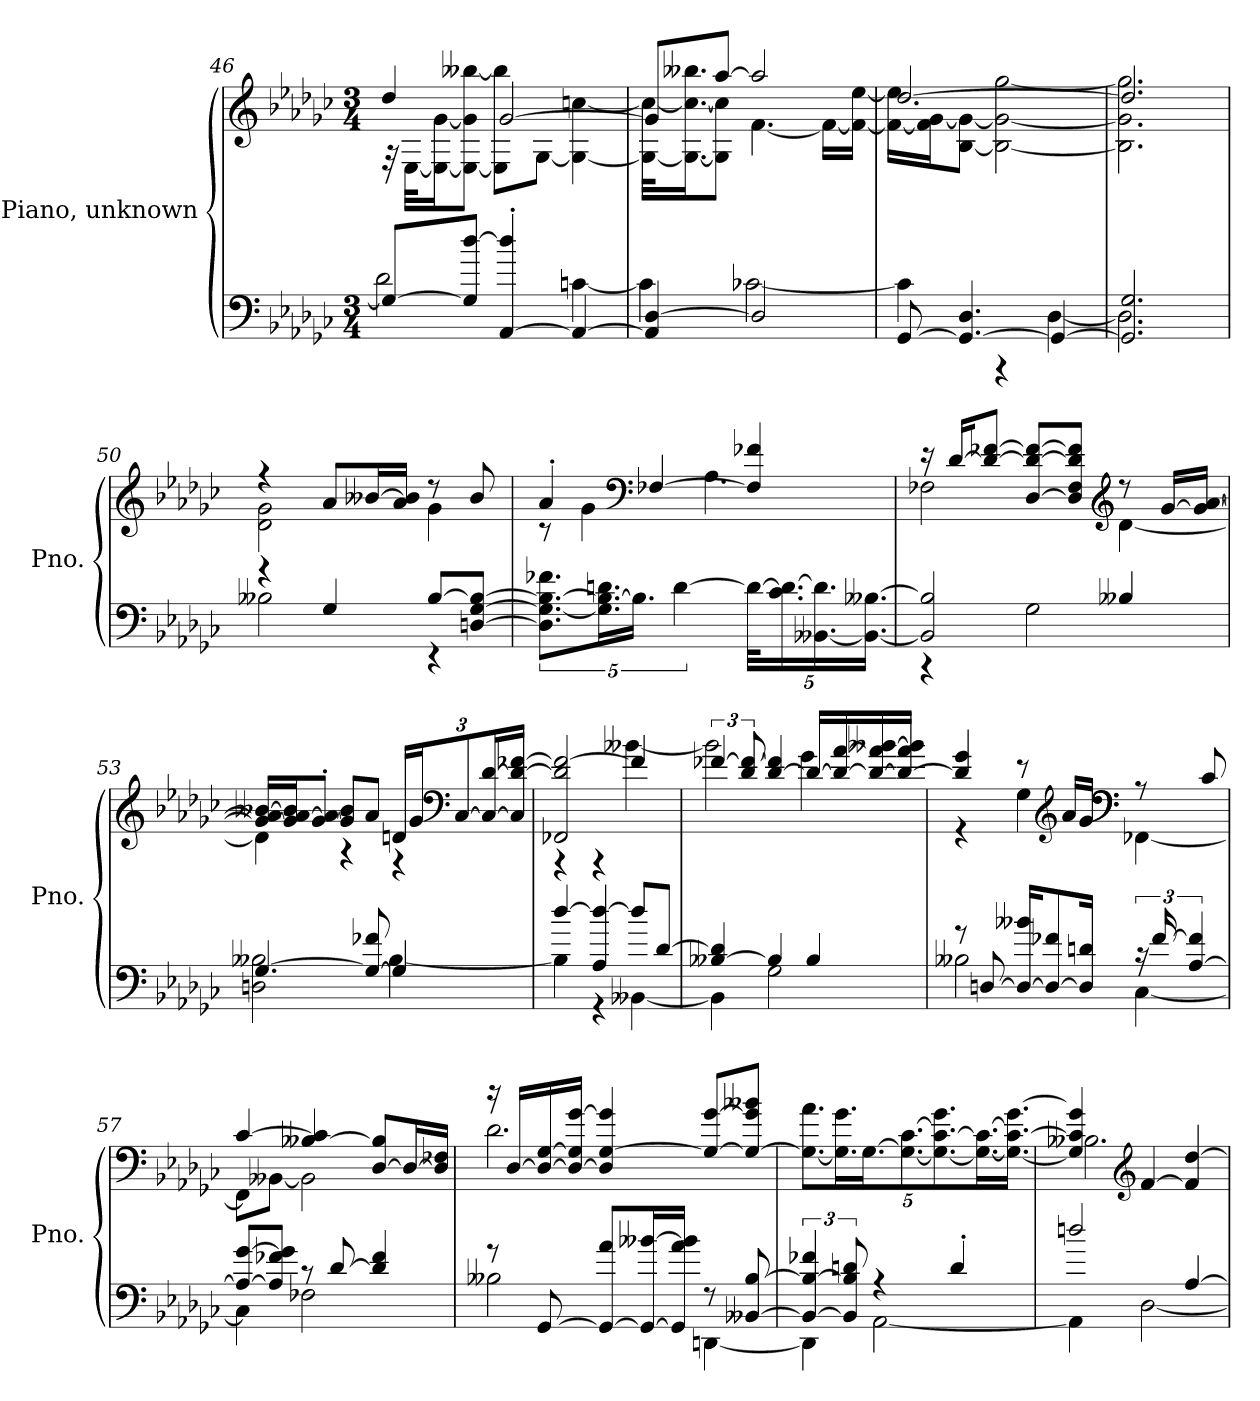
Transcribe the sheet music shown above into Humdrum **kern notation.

**kern	**kern
*part1	*part1
*staff2	*staff1
*I"Piano, unknown	*
*I'Pno.	*
!!LO:LB:g=z
*clefF4	*clefG2
*k[b-e-a-d-g-c-]	*k[b-e-a-d-g-c-]
*M3/4	*M3/4
=46	=46
*^	*^
8G-/L_	2d-\	4dd-/	32r
.	.	.	[32E-\KLL
.	.	.	16E-\_ [16g-\J
8G-/] [8dd-/J	.	.	8E-\_ 8g-\] [8bb--X\J
[4AA-/' 4dd-/]'	.	[2g-/	8E-\] 8bb--\]L
.	.	.	[8G-\J
4AA-/_	[4cn\	.	4G-\_ [4ccn\
=47	=47	=47	=47
4AA-/] [4D-/	4c\]	8g-/L]	32G-\_ 32cc\_KLL
.	.	.	16.G-\_ 16.cc\_ 16.bb--X\J
.	.	[8aa-/J	8G-\] 8cc\]J
2D-/]	[2c-X\	2aa-/]	[4.f\
.	.	.	16f\LL_
.	.	.	16f\_ [16ee-\JJ
=48	=48	=48	=48
[8GG-/	4c-\]	[2.dd-/	16f\_ 16ee-\]LL
.	.	.	16f\] [16g-\J
4.GG-/_ 4.D-/	.	.	[8B-\ 8g-\_J
.	4r	.	2B-\_ 2g-\_ [2gg-\
4GG-/_	[4D-\	.	.
=49	=49	=49	=49
2.GG-/] 2.G-/	2.D-\]	2.dd-/]	2.B-\] 2.g-\] 2.gg-\]
!!LO:LB:g=z	!!
=50	=50	=50	=50
4r	2B--X\	4r	2d-\ 2g-\
4G-/	.	8a-/L	.
.	.	[16b--X/L	.
.	.	16a-/ 16b--/]JJ	.
[8B--/L	4r	8r	4g-\
[8Dn/ [8G-/ 8B--/_J	.	8b--/	.
*v	*v	*	*
=51	=51	=51
10.D\] 10.G-\_ 10.B--\_ 10.f-X\L	4a-'/	8r
.	.	4g-\
20.G-\] 20.B--\_ 20.dn\L	.	.
20.B--\JJ]	.	.
*	*clefF4	*
.	[4F-X/	.
[5d\	.	.
.	.	4.A-\
40d\KLL_	4F-/] 4f-X/	.
20.c-\ 20.d\_	.	.
[20.BB--X\ 20.d\]	.	.
20.BB--\_ [20.B--X\JJ	.	.
!!LO:LB:g=z	!!
=52	=52	=52
*^	*	*
2BB--/] 2B--/]	4r	16r	2F-X\
.	.	[16d-/KL	.
.	.	8d-/_ [8f-X/J	.
.	2G-\	[8D-/ 8d-/_ 8f-/_L	.
.	.	8D-/] 8F-/ 8d-/] 8f-/]J	.
*	*	*clefG2	*
4B--X/	.	8r	[4d-\
.	.	[16g-/LL	.
.	.	16g-/_ [16a-/JJ	.
=53	=53	=53	=53
[4.G-/	2Dn\ 2B--X\	16g-/_ 16a-/] [16b--X/LL	4d-\]
.	.	16g-/] [16a-/ 16b--/]J	.
.	.	[8g-/' 8a-/]'J	.
.	.	8g-/] 8b--/L	4r
8G-/_ 8f-X/	.	8a-/J	.
*	*	*Xbrackettup	*
4G-/]	[4B--\	24dn/LL	4r
.	.	24g-/J	.
*	*	*clefF4	*
.	.	[12C-/	.
.	.	24C-/_ [24d/L	.
.	.	24C-/] 24d/_ [24f-X/JJ	.
=54	=54	=54	=54
[4dd-/	4B--\]	2FF-X/ 2d/] 2f-/_	4r
4A-/ 4dd-/_	4r	.	4r
8dd-/L]	[4BB--X\	4f-/]	[4b--X\
[8d-/J	.	.	.
!!LO:PB:g=z	!!
=55	=55	=55	=55
*	*	*brackettup	*
[4B--X/ 4d-/]	4BB--\]	[6f-X/	2b--\]
.	.	12d-/ 12f-/_	.
4B--/]	2G-\	[4d-/ 4f-/]	.
4B--/	.	16d-/LL_	4g-\
.	.	16d-/_ [16a-/	.
.	.	16d-/_ 16a-/] [16b--X/	.
.	.	16d-/_ 16a-/ 16b--/]JJ	.
=56	=56	=56	=56
8r	2B--X\	4d-/] 4g-/	4r
[8Dn/	.	.	.
16D/_ 16b--X/KL	.	8r	4G-\
8D/_ 8f-X/	.	.	.
*	*	*clefG2	*
.	.	16a-/LL	.
16D/] 16dn/Jk	.	16g-/JJ	.
*	*	*clefF4	*
24r	[4C-\	8r	[4FF-X\
[24f-/	.	.	.
[6A-/ 6f-/]	.	.	.
.	.	8c-/	.
!!LO:LB:g=z	!!
=57	=57	=57	=57
8A-/_ [8g-/L	4C-\]	[4c-/	8FF-\L]
8A-/] 8f-X/ 8g-/]J	.	.	[8BB--X\J
8r	2F-X\	[4B--X/ 4c-/]	2BB--\]
[8d-/	.	.	.
4d-/] 4f-/	.	[8D-/ 8B--/]L	.
.	.	16D-/L_	.
.	.	16D-/] 16F-X/JJ	.
=58	=58	=58	=58
8r	2B--X\	16r	2.d-\
.	.	[16D-/LL	.
[8GG-/	.	16D-/_ [16G-/	.
.	.	16D-/_ 16G-/] [16g-/JJ	.
8GG-/_ 8a-/L	.	4D-/] [4G-/ 4g-/]	.
16GG-/_ [16b--X/L	.	.	.
16GG-/] 16a-/ 16b--/]JJ	.	.	.
8r	[4DDn\	8G-/_ [8g-/L	.
[8BB--X/ [8B--/	.	8G-/_ 8g-/] 8b--X/J	.
*	*	*v	*v
!!LO:LB:g=z
=59	=59	=59
*	*	*Xbrackettup
6BB--/_ 6B--/_ 6f-X/	4DD\]	10.G-\_ 10.a-\L
.	.	20.G-\] 20.g-\L
12BB--/] 12B--/] 12dn/	.	.
.	.	[20.G-\J
4r	[2AA-\	.
.	.	10.G-\_ [10.c-\
.	.	10.G-\_ 10.c-\_ 10.g-\
4d'/	.	.
.	.	20.G-\_ 20.c-\_L
.	.	20.G-\_ 20.c-\_ [20.g-\JJ
=60	=60	=60
*	*	*^
2ddn/	4AA-\]	4G-/] 4c-/] 4g-/]	2.B--X\
*	*	*clefG2	*
.	[2D-\	[4f/	.
[4A-/	.	4f/] [4dd-/	.
*v	*v	*	*
*	*v	*v
=	=
*-	*-
